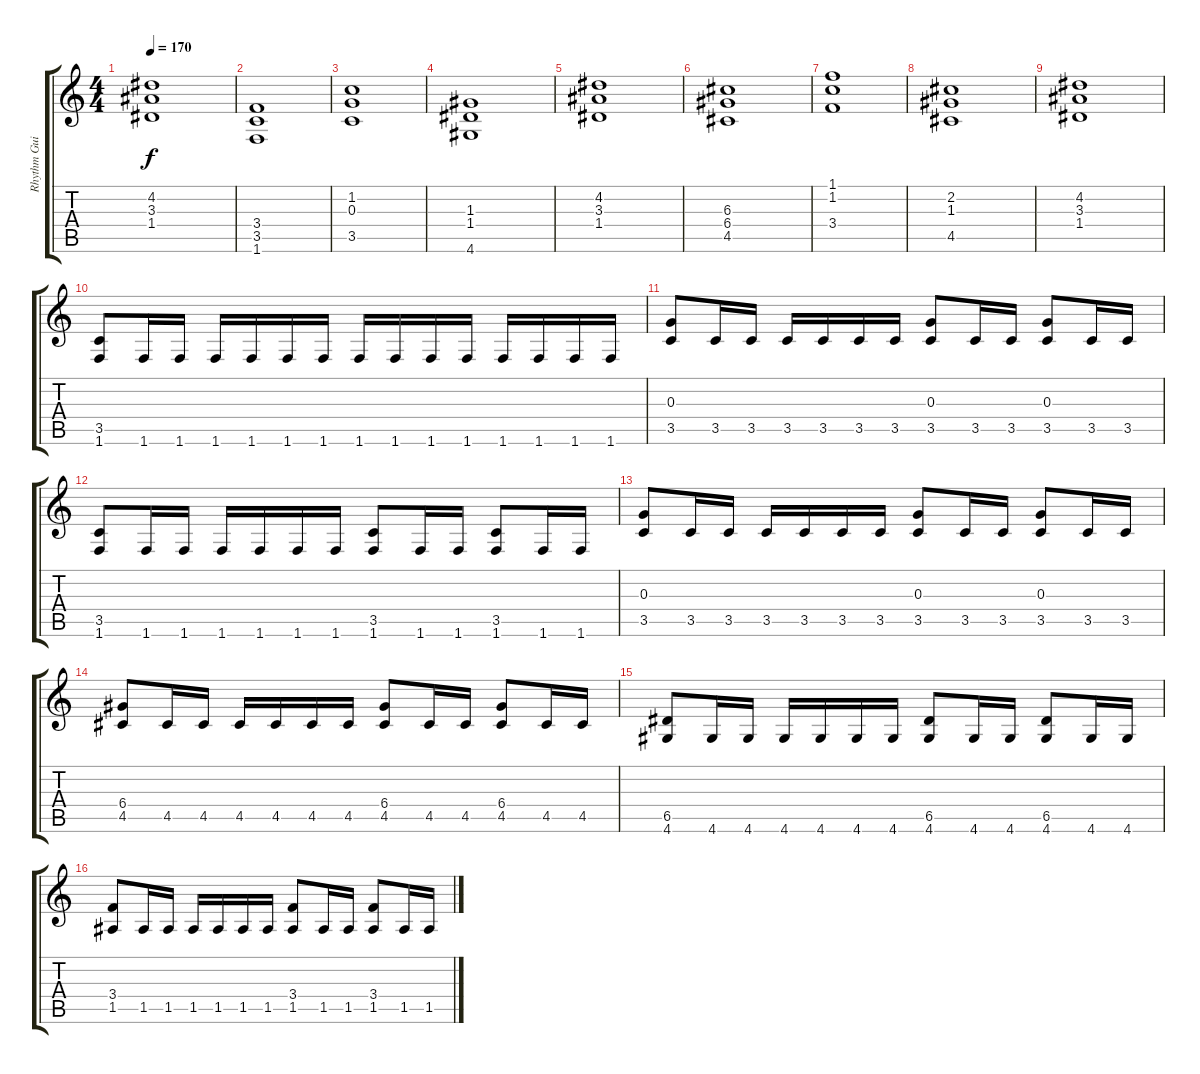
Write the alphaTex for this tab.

\track ("Rhythm Guitar" "Rhythm Gui") {instrument distortionguitar}
\staff {score tabs}
\tuning (E4 B3 G3 D3 A2 E2) {hide}
\ts (4 4)
\tempo 170
\clef g2
\ks c
(4.2 3.3 1.4).1{dy f} |
(3.4 3.5 1.6).1 |
(1.2 0.3 3.5).1 |
(1.3 1.4 4.6).1 |
(4.2 3.3 1.4).1 |
(6.3 6.4 4.5).1 |
(1.1 1.2 3.4).1 |
(2.2 1.3 4.5).1 |
(4.2 3.3 1.4).1 |
(3.5 1.6).8 1.6.16 1.6.16 1.6.16 1.6.16 1.6.16 1.6.16 1.6.16 1.6.16 1.6.16 1.6.16 1.6.16 1.6.16 1.6.16 1.6.16 |
(0.3 3.5).8 3.5.16 3.5.16 3.5.16 3.5.16 3.5.16 3.5.16 (0.3 3.5).8 3.5.16 3.5.16 (0.3 3.5).8 3.5.16 3.5.16 |
(3.5 1.6).8 1.6.16 1.6.16 1.6.16 1.6.16 1.6.16 1.6.16 (3.5 1.6).8 1.6.16 1.6.16 (3.5 1.6).8 1.6.16 1.6.16 |
(0.3 3.5).8 3.5.16 3.5.16 3.5.16 3.5.16 3.5.16 3.5.16 (0.3 3.5).8 3.5.16 3.5.16 (0.3 3.5).8 3.5.16 3.5.16 |
(6.4 4.5).8 4.5.16 4.5.16 4.5.16 4.5.16 4.5.16 4.5.16 (6.4 4.5).8 4.5.16 4.5.16 (6.4 4.5).8 4.5.16 4.5.16 |
(6.5 4.6).8 4.6.16 4.6.16 4.6.16 4.6.16 4.6.16 4.6.16 (6.5 4.6).8 4.6.16 4.6.16 (6.5 4.6).8 4.6.16 4.6.16 |
(3.4 1.5).8 1.5.16 1.5.16 1.5.16 1.5.16 1.5.16 1.5.16 (3.4 1.5).8 1.5.16 1.5.16 (3.4 1.5).8 1.5.16 1.5.16
